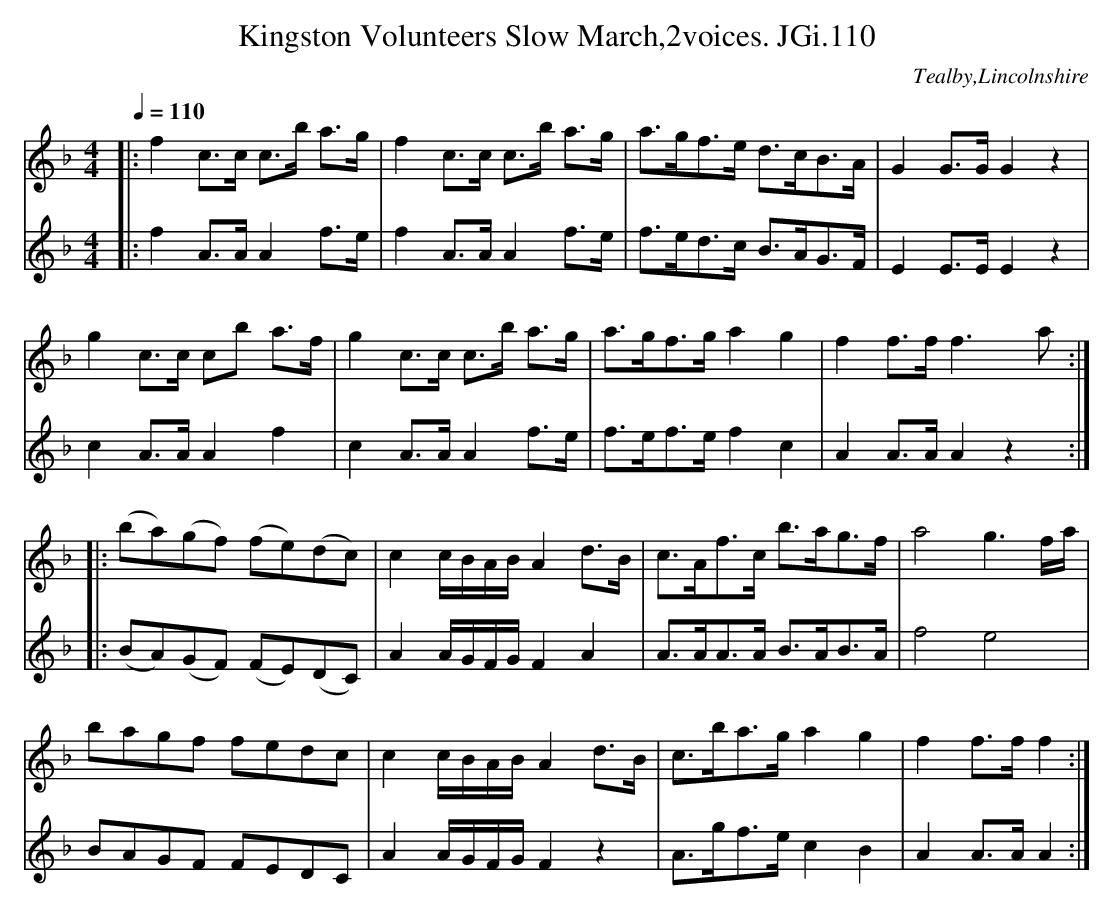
X:1
T:Kingston Volunteers Slow March,2voices. JGi.110
L:1/8
M:4/4
O:Tealby,Lincolnshire
Q:1/4=110
K:F
[V:1]|:f2c>c c>b a>g|f2c>c c>b a>g|a>gf>e d>cB>A|G2G>GG2z2|
[V:2]|:f2A>A A2f>e|f2A>AA2f>e|f>ed>c B>AG>F|E2E>EE2z2|
[V:1]g2c>c cb a>f|g2c>c c>b a>g|a>gf>ga2g2|f2f>ff3a:|
[V:2]c2A>AA2f2|c2A>AA2f>e|f>ef>ef2c2|A2A>AA2z2:|
[V:1]|:(ba)(gf) (fe)(dc)|c2c/B/A/B/A2d>B|c>Af>c b>ag>f|a4g3f/a/|
[V:2]|:(BA)(GF) (FE)(DC)|A2A/G/F/G/F2A2|A>AA>A B>AB>A|
[V:1]bagf fedc|c2c/B/A/B/ A2d>B|c>ba>g a2g2|f2f>ff2:|
[V:2]f4e4|BAGF FEDC|A2A/G/F/G/F2z2|A>gf>ec2B2|A2A>AA2:|
